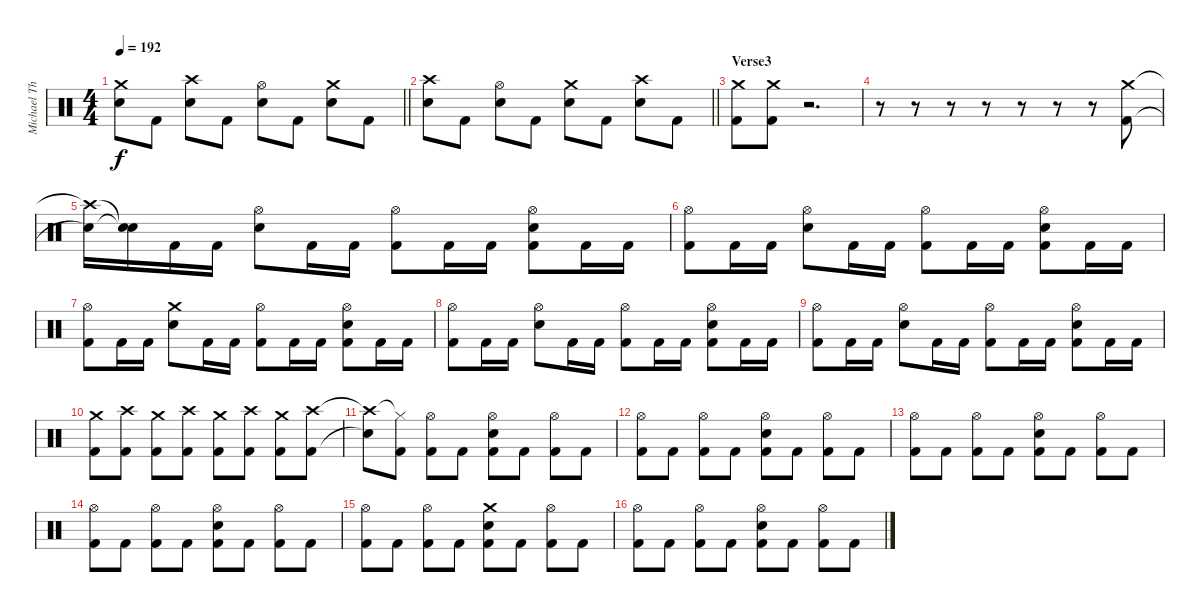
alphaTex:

\track ("Michael Thomas" "Michael Th") {instrument percussion}
\staff {score}
\articulation defaults
\ts (4 4)
\tempo 192
\clef neutral
\barLineRight lightlight
\ks c
("Crash medium (hit)" "Electric Snare (hit)").8{dy f} "Kick (hit) 2".8 ("Crash high (hit)" "Electric Snare (hit)").8 "Kick (hit) 2".8 ("Hi-Hat (open)" "Electric Snare (hit)").8 "Kick (hit) 2".8 ("Crash medium (hit)" "Electric Snare (hit)").8 "Kick (hit) 2".8 |
\barLineRight lightlight
("Crash high (hit)" "Electric Snare (hit)").8 "Kick (hit) 2".8 ("Hi-Hat (open)" "Electric Snare (hit)").8 "Kick (hit) 2".8 ("Crash medium (hit)" "Electric Snare (hit)").8 "Kick (hit) 2".8 ("Crash high (hit)" "Electric Snare (hit)").8 "Kick (hit) 2".8 |
\section ("" "Verse3")
("Crash medium (hit)" "Kick (hit) 2").8 ("Crash medium (hit)" "Kick (hit) 2").8 r.2{d} |
r.8 r.8 r.8 r.8 r.8 r.8 r.8 ("Crash medium (hit)" "Kick (hit) 2").8 |
("Crash high (hit)"{t} "Snare (hit)"{t}).16 ("Snare (hit)"{t} "Snare (hit)"{t}).16 "Kick (hit) 2".16 "Kick (hit) 2".16 ("Hi-Hat (open)" "Electric Snare (hit)").8 "Kick (hit) 2".16 "Kick (hit) 2".16 ("Hi-Hat (open)" "Kick (hit) 2").8 "Kick (hit) 2".16 "Kick (hit) 2".16 ("Hi-Hat (open)" "Electric Snare (hit)" "Kick (hit) 2").8 "Kick (hit) 2".16 "Kick (hit) 2".16 |
("Hi-Hat (open)" "Kick (hit) 2").8 "Kick (hit) 2".16 "Kick (hit) 2".16 ("Hi-Hat (open)" "Electric Snare (hit)").8 "Kick (hit) 2".16 "Kick (hit) 2".16 ("Hi-Hat (open)" "Kick (hit) 2").8 "Kick (hit) 2".16 "Kick (hit) 2".16 ("Hi-Hat (open)" "Electric Snare (hit)" "Kick (hit) 2").8 "Kick (hit) 2".16 "Kick (hit) 2".16 |
("Hi-Hat (open)" "Kick (hit) 2").8 "Kick (hit) 2".16 "Kick (hit) 2".16 ("Crash medium (hit)" "Electric Snare (hit)").8 "Kick (hit) 2".16 "Kick (hit) 2".16 ("Hi-Hat (open)" "Kick (hit) 2").8 "Kick (hit) 2".16 "Kick (hit) 2".16 ("Hi-Hat (open)" "Electric Snare (hit)" "Kick (hit) 2").8 "Kick (hit) 2".16 "Kick (hit) 2".16 |
("Hi-Hat (open)" "Kick (hit) 2").8 "Kick (hit) 2".16 "Kick (hit) 2".16 ("Hi-Hat (open)" "Electric Snare (hit)").8 "Kick (hit) 2".16 "Kick (hit) 2".16 ("Hi-Hat (open)" "Kick (hit) 2").8 "Kick (hit) 2".16 "Kick (hit) 2".16 ("Hi-Hat (open)" "Electric Snare (hit)" "Kick (hit) 2").8 "Kick (hit) 2".16 "Kick (hit) 2".16 |
("Hi-Hat (open)" "Kick (hit) 2").8 "Kick (hit) 2".16 "Kick (hit) 2".16 ("Hi-Hat (open)" "Electric Snare (hit)").8 "Kick (hit) 2".16 "Kick (hit) 2".16 ("Hi-Hat (open)" "Kick (hit) 2").8 "Kick (hit) 2".16 "Kick (hit) 2".16 ("Hi-Hat (open)" "Electric Snare (hit)" "Kick (hit) 2").8 "Kick (hit) 2".16 "Kick (hit) 2".16 |
("Crash medium (hit)" "Kick (hit) 2").8 ("Crash high (hit)" "Kick (hit) 2").8 ("Crash medium (hit)" "Kick (hit) 2").8 ("Crash high (hit)" "Kick (hit) 2").8 ("Crash medium (hit)" "Kick (hit) 2").8 ("Crash high (hit)" "Kick (hit) 2").8 ("Crash medium (hit)" "Kick (hit) 2").8 ("Crash high (hit)" "Kick (hit) 2").8 |
("Crash high (hit)"{t} "Snare (hit)"{t}).8 ("Hi-Hat (closed)"{t} "Kick (hit) 2").8 ("Hi-Hat (open)" "Kick (hit) 2").8 "Kick (hit) 2".8 ("Hi-Hat (open)" "Electric Snare (hit)" "Kick (hit) 2").8 "Kick (hit) 2".8 ("Hi-Hat (open)" "Kick (hit) 2").8 "Kick (hit) 2".8 |
("Hi-Hat (open)" "Kick (hit) 2").8 "Kick (hit) 2".8 ("Hi-Hat (open)" "Kick (hit) 2").8 "Kick (hit) 2".8 ("Hi-Hat (open)" "Electric Snare (hit)" "Kick (hit) 2").8 "Kick (hit) 2".8 ("Hi-Hat (open)" "Kick (hit) 2").8 "Kick (hit) 2".8 |
("Hi-Hat (open)" "Kick (hit) 2").8 "Kick (hit) 2".8 ("Hi-Hat (open)" "Kick (hit) 2").8 "Kick (hit) 2".8 ("Hi-Hat (open)" "Electric Snare (hit)" "Kick (hit) 2").8 "Kick (hit) 2".8 ("Hi-Hat (open)" "Kick (hit) 2").8 "Kick (hit) 2".8 |
("Hi-Hat (open)" "Kick (hit) 2").8 "Kick (hit) 2".8 ("Hi-Hat (open)" "Kick (hit) 2").8 "Kick (hit) 2".8 ("Hi-Hat (open)" "Electric Snare (hit)" "Kick (hit) 2").8 "Kick (hit) 2".8 ("Hi-Hat (open)" "Kick (hit) 2").8 "Kick (hit) 2".8 |
("Hi-Hat (open)" "Kick (hit) 2").8 "Kick (hit) 2".8 ("Hi-Hat (open)" "Kick (hit) 2").8 "Kick (hit) 2".8 ("Crash medium (hit)" "Electric Snare (hit)" "Kick (hit) 2").8 "Kick (hit) 2".8 ("Hi-Hat (open)" "Kick (hit) 2").8 "Kick (hit) 2".8 |
("Hi-Hat (open)" "Kick (hit) 2").8 "Kick (hit) 2".8 ("Hi-Hat (open)" "Kick (hit) 2").8 "Kick (hit) 2".8 ("Hi-Hat (open)" "Electric Snare (hit)" "Kick (hit) 2").8 "Kick (hit) 2".8 ("Hi-Hat (open)" "Kick (hit) 2").8 "Kick (hit) 2".8
